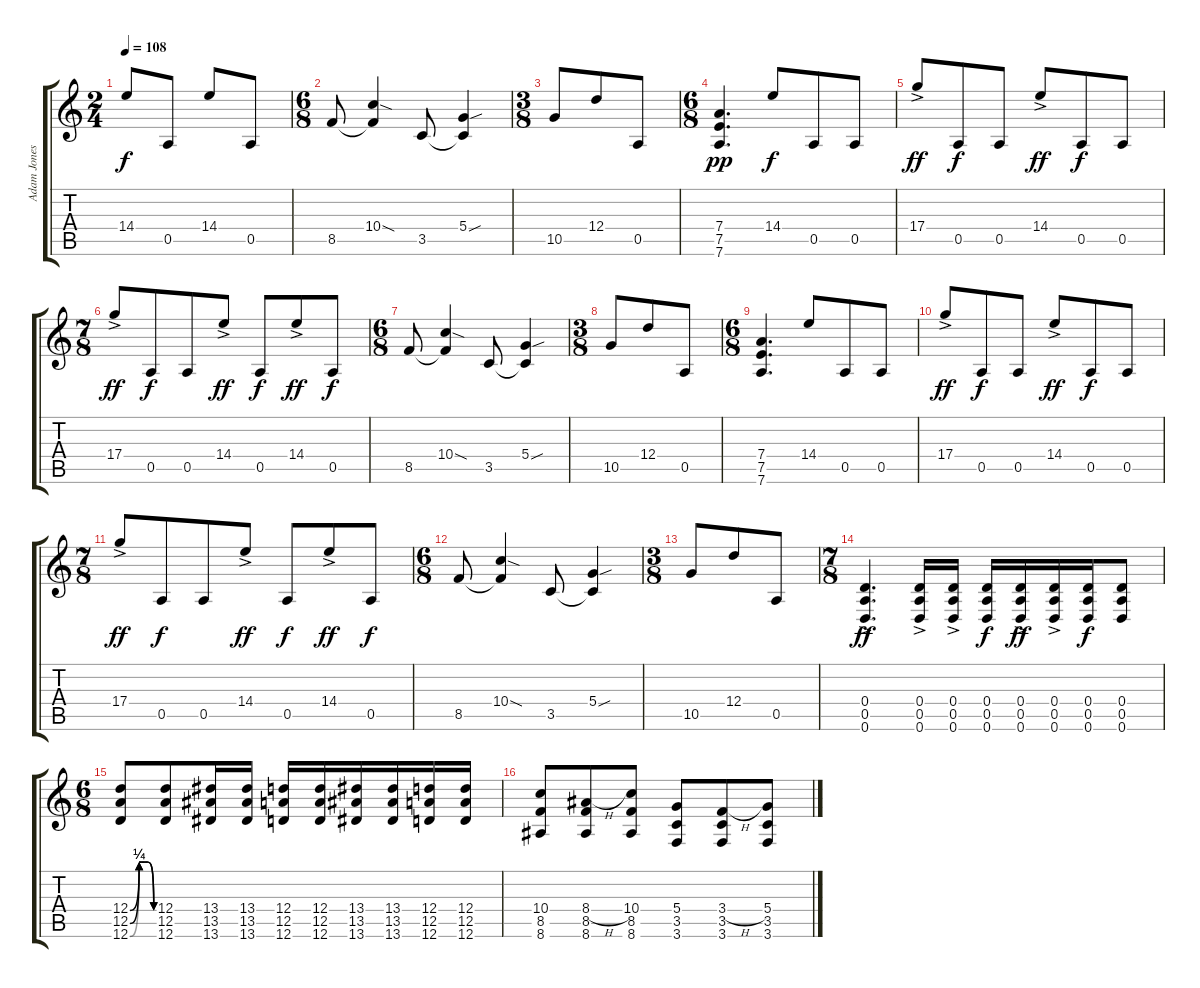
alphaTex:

\track ("Adam Jones" "Adam Jones") {instrument overdrivenguitar}
\staff {score tabs}
\tuning (E4 B3 G3 D3 A2 D2) {hide}
\ts (2 4)
\tempo 108
\clef g2
\ks c
14.4.8{dy f volume 13} 0.5.8 14.4.8 0.5.8 |
\ts (6 8)
8.5.8 (10.4{sod} 8.5{t}).4 3.5.8 (5.4{sou} 3.5{t}).4 |
\ts (3 8)
10.5.8 12.4.8 0.5.8 |
\ts (6 8)
(7.4 7.5 7.6).4{d dy pp} 14.4.8{dy f} 0.5.8 0.5.8 |
17.4{ac}.8{dy ff} 0.5.8{dy f} 0.5.8 14.4{ac}.8{dy ff} 0.5.8{dy f} 0.5.8 |
\ts (7 8)
17.4{ac}.8{dy ff} 0.5.8{dy f} 0.5.8 14.4{ac}.8{dy ff} 0.5.8{dy f} 14.4{ac}.8{dy ff} 0.5.8{dy f} |
\ts (6 8)
8.5.8 (10.4{sod} 8.5{t}).4 3.5.8 (5.4{sou} 3.5{t}).4 |
\ts (3 8)
10.5.8 12.4.8 0.5.8 |
\ts (6 8)
(7.4 7.5 7.6).4{d} 14.4.8 0.5.8 0.5.8 |
17.4{ac}.8{dy ff} 0.5.8{dy f} 0.5.8 14.4{ac}.8{dy ff} 0.5.8{dy f} 0.5.8 |
\ts (7 8)
17.4{ac}.8{dy ff} 0.5.8{dy f} 0.5.8 14.4{ac}.8{dy ff} 0.5.8{dy f} 14.4{ac}.8{dy ff} 0.5.8{dy f} |
\ts (6 8)
8.5.8 (10.4{sod} 8.5{t}).4 3.5.8 (5.4{sou} 3.5{t}).4 |
\ts (3 8)
10.5.8 12.4.8 0.5.8 |
\ts (7 8)
(0.4{ac} 0.5{ac} 0.6{ac}).4{d dy ff} (0.4{ac} 0.5{ac} 0.6{ac}).16 (0.4{ac} 0.5{ac} 0.6{ac}).16 (0.4 0.5 0.6).16{dy f} (0.4{ac} 0.5{ac} 0.6{ac}).16{dy ff} (0.4{ac} 0.5{ac} 0.6{ac}).16 (0.4 0.5 0.6).16{dy f} (0.4 0.5 0.6).8 |
\ts (6 8)
(12.4{be (custom 0 0 23 1 30 1 37 1 45 1 60 0)} 12.5{be (custom 0 0 23 1 30 1 39 1 45 1 60 0)} 12.6{be (custom 0 0 23 1 30 1 37 1 45 1 60 0)}).8 (12.4 12.5 12.6).8 (13.4 13.5 13.6).16 (13.4 13.5 13.6).16 (12.4 12.5 12.6).16 (12.4 12.5 12.6).16 (13.4 13.5 13.6).16 (13.4 13.5 13.6).16 (12.4 12.5 12.6).16 (12.4 12.5 12.6).16 |
(10.4 8.5 8.6).8 (8.4{h} 8.5 8.6).8 (10.4 8.5 8.6).8 (5.4 3.5 3.6).8 (3.4{h} 3.5 3.6).8 (5.4 3.5 3.6).8
